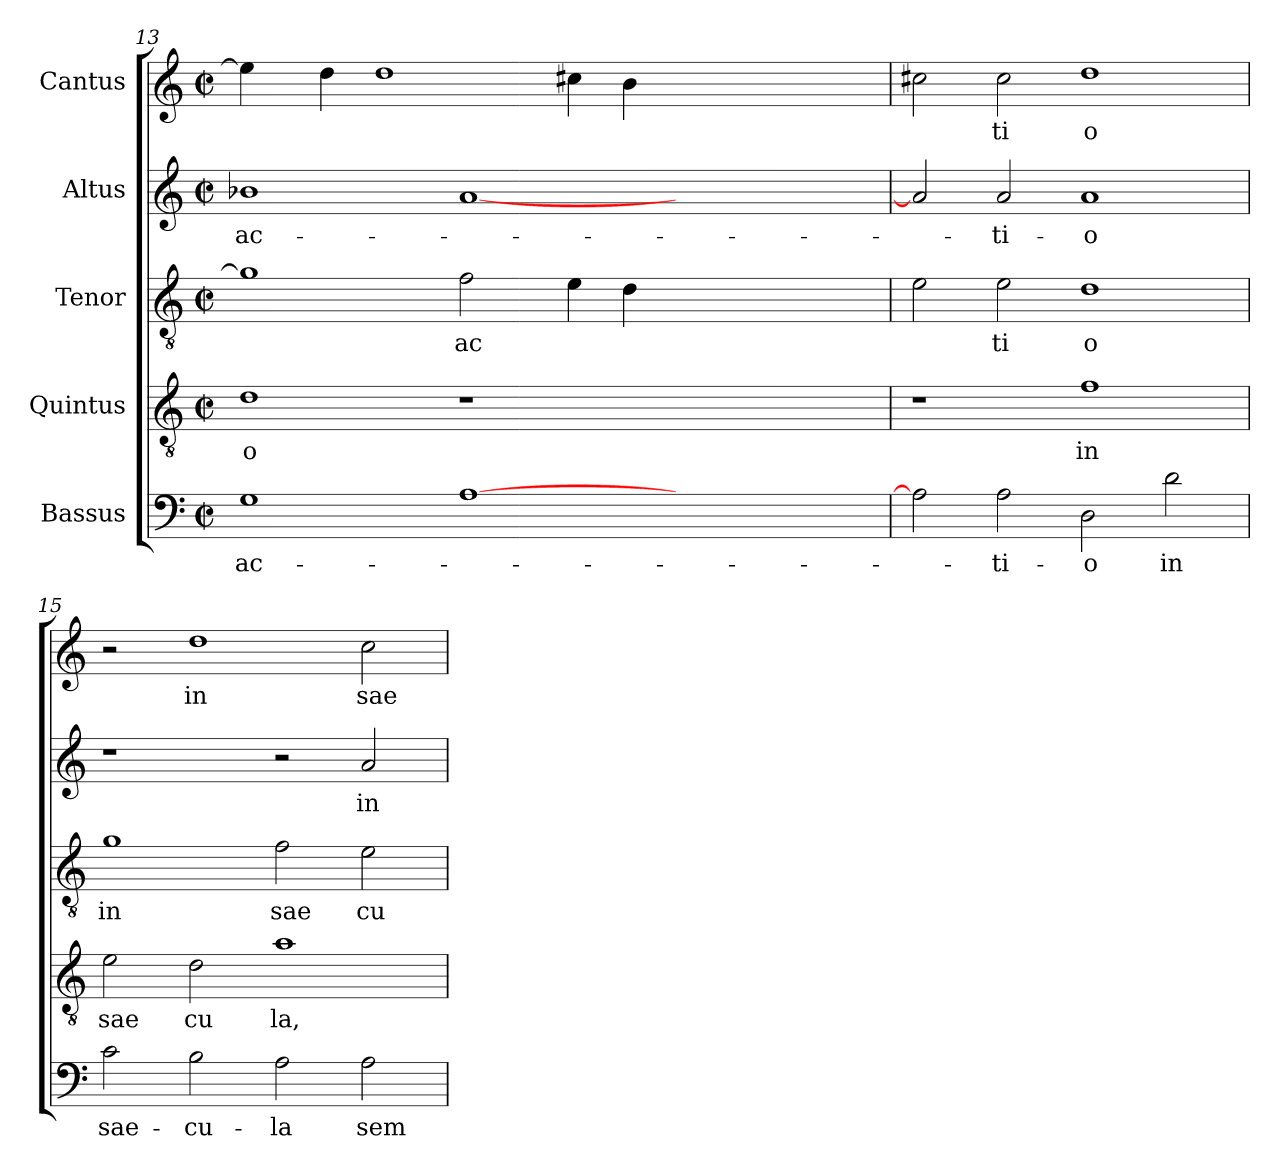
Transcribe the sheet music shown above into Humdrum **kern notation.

**kern	**text	**kern	**text	**kern	**text	**kern	**text	**kern	**text
*part5	*part5	*part4	*part4	*part3	*part3	*part2	*part2	*part1	*part1
*staff5	*staff5	*staff4	*staff4	*staff3	*staff3	*staff2	*staff2	*staff1	*staff1
*I"Bassus	*	*I"Quintus	*	*I"Tenor	*	*I"Altus	*	*I"Cantus	*
!!LO:LB:g=z
*clefF4	*	*clefGv2	*	*clefGv2	*	*clefG2	*	*clefG2	*
*M2/2	*	*M2/2	*	*M2/2	*	*M2/2	*	*M2/2	*
*met(c|)	*	*met(c|)	*	*met(c|)	*	*met(c|)	*	*met(c|)	*
=13	=13	=13	=13	=13	=13	=13	=13	=13	=13
!	!LO:LY:b:cj	!	!LO:LY:b:cj	!	!	!	!LO:LY:b:cj	!	!
*	*	*	*	*	*	*	*	*^	*
1G	ac-	1d	o	1g]	.	1b-X	ac-	4ee\]	8ryy	.
.	.	.	.	.	.	.	.	.	64ryy	.
.	.	.	.	.	.	.	.	.	1ryy	.
.	.	.	.	.	.	.	.	4dd\	.	.
.	.	.	.	.	.	.	.	1dd	.	.
!	!	!LO:N:vis=1	!	!	!LO:LY:b:cj	!	!	!	!	!
[>1A	.	0r	.	2f\	ac	[<1a	.	.	.	.
.	.	.	.	.	.	.	.	.	1ryy	.
.	.	.	.	4e\	.	.	.	4cc#X\	.	.
.	.	.	.	4d\	.	.	.	4b\	.	.
1ryy	.	.	.	1ryy	.	1ryy	.	1ryy	.	.
.	.	.	.	.	.	.	.	.	2ryy	.
.	.	.	.	.	.	.	.	.	4ryy	.
.	.	.	.	.	.	.	.	.	16..ryy	.
*	*	*	*	*	*	*	*	*v	*v	*
=14	=14	=14	=14	=14	=14	=14	=14	=14	=14
2A\]	.	1r	.	2e\	.	2a/]	.	2cc#X\	.
!	!LO:LY:b:cj	!	!	!	!LO:LY:b:cj	!	!LO:LY:b:cj	!	!LO:LY:b:cj
2A\	-ti-	.	.	2e\	ti	2a/	-ti-	2cc#\	ti
!	!LO:LY:b:cj	!	!LO:LY:b:cj	!	!LO:LY:b:cj	!	!LO:LY:b:cj	!	!LO:LY:b:cj
2D\	-o	1f	in	1d	o	1a	-o	1dd	o
!	!LO:LY:b:cj	!	!	!	!	!	!	!	!
2d\	in	.	.	.	.	.	.	.	.
=15	=15	=15	=15	=15	=15	=15	=15	=15	=15
!	!LO:LY:b:cj	!	!LO:LY:b:cj	!	!LO:LY:b:cj	!	!	!	!
2c\	sae-	2e\	sae	1g	in	1r	.	2r	.
!	!LO:LY:b:cj	!	!LO:LY:b:cj	!	!	!	!	!	!LO:LY:b:cj
2B\	-cu-	2d\	cu	.	.	.	.	1dd	in
!	!LO:LY:b:cj	!	!LO:LY:b:cj	!	!LO:LY:b:cj	!	!	!	!
2A\	-la	1a	la,	2f\	sae	2r	.	.	.
!	!LO:LY:b:cj	!	!	!	!LO:LY:b:cj	!	!LO:LY:b:cj	!	!LO:LY:b
2A\	sem-	.	.	2e\	cu	2a/	in	2cc\	sae
=	=	=	=	=	=	=	=	=	=
*-	*-	*-	*-	*-	*-	*-	*-	*-	*-
